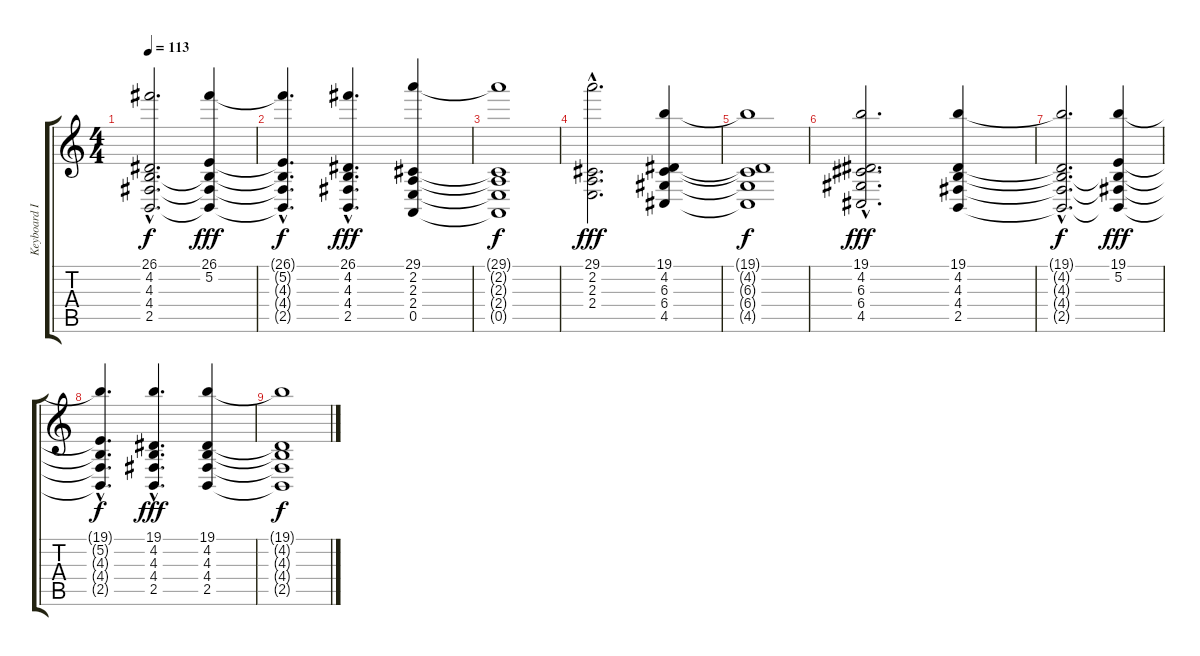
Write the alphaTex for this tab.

\track ("Keyboard II" "Keyboard I") {instrument stringensemble2}
\staff {score tabs}
\tuning (E4 B3 G3 D3 A2 E2) {hide}
\ts (4 4)
\tempo 113
\clef g2
\ks c
(26.1{hac t} 4.2{hac t} 4.3{hac t} 4.4{hac t} 2.5{hac t}).2{d dy f} (26.1 5.2 4.3{t} 4.4{t} 2.5{t}).4{dy fff} |
(26.1{hac t} 5.2{hac t} 4.3{hac t} 4.4{hac t} 2.5{hac t}).4{d dy f} (26.1{hac} 4.2{hac} 4.3{hac} 4.4{hac} 2.5{hac}).4{d dy fff} (29.1 2.2 2.3 2.4 0.5).4 |
(29.1{t} 2.2{t} 2.3{t} 2.4{t} 0.5{t}).1{dy f} |
(29.1{hac} 2.2{hac} 2.3{hac} 2.4{hac}).2{d dy fff} (19.1 4.2 6.3 6.4 4.5).4 |
(19.1{t} 4.2{t} 6.3{t} 6.4{t} 4.5{t}).1{dy f} |
(19.1{hac} 4.2{hac} 6.3{hac} 6.4{hac} 4.5{hac}).2{d dy fff} (19.1 4.2 4.3 4.4 2.5).4 |
(19.1{hac t} 4.2{hac t} 4.3{hac t} 4.4{hac t} 2.5{hac t}).2{d dy f} (19.1 5.2 4.3{t} 4.4{t} 2.5{t}).4{dy fff} |
(19.1{hac t} 5.2{hac t} 4.3{hac t} 4.4{hac t} 2.5{hac t}).4{d dy f} (19.1{hac} 4.2{hac} 4.3{hac} 4.4{hac} 2.5{hac}).4{d dy fff} (19.1 4.2 4.3 4.4 2.5).4 |
(19.1{t} 4.2{t} 4.3{t} 4.4{t} 2.5{t}).1{dy f}
